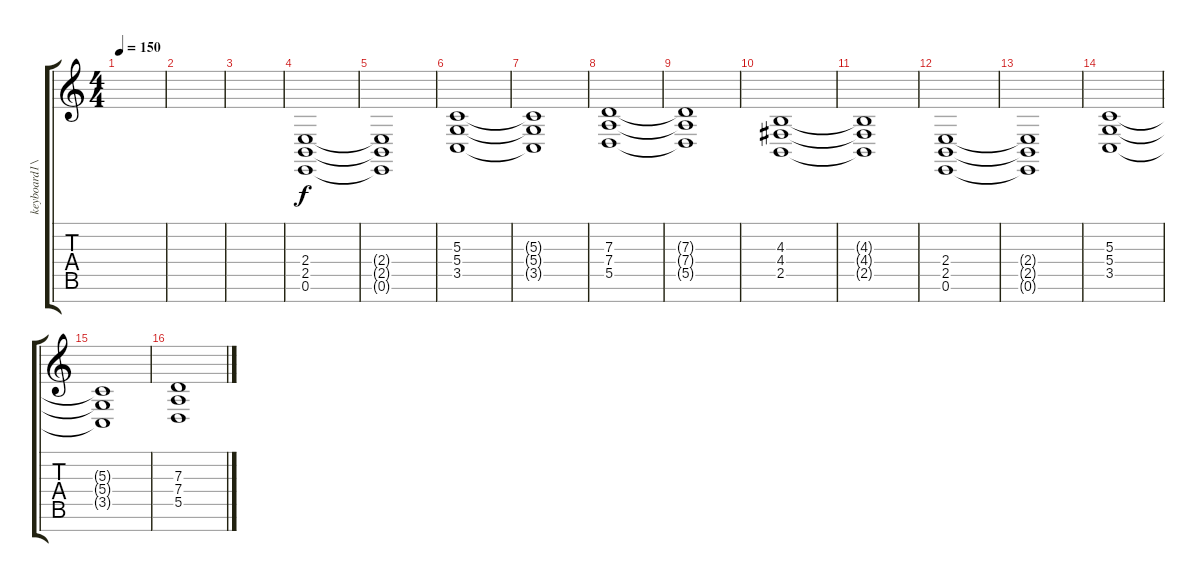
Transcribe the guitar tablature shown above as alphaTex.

\track ("keyboard1\\guitar1" "keyboard1\\") {instrument acousticgrandpiano}
\staff {score tabs}
\tuning (E4 B3 G3 D3 A2 E2 B1) {hide}
\ts (4 4)
\tempo 150
\clef g2
\ks c
|
|
|
(2.4 2.5 0.6).1{volume 12 instrument distortionguitar} |
(2.4{t} 2.5{t} 0.6{t}).1 |
(5.3 5.4 3.5).1 |
(5.3{t} 5.4{t} 3.5{t}).1 |
(7.3 7.4 5.5).1 |
(7.3{t} 7.4{t} 5.5{t}).1 |
(4.3 4.4 2.5).1 |
(4.3{t} 4.4{t} 2.5{t}).1 |
(2.4 2.5 0.6).1{volume 12 instrument distortionguitar} |
(2.4{t} 2.5{t} 0.6{t}).1 |
(5.3 5.4 3.5).1 |
(5.3{t} 5.4{t} 3.5{t}).1 |
(7.3 7.4 5.5).1
